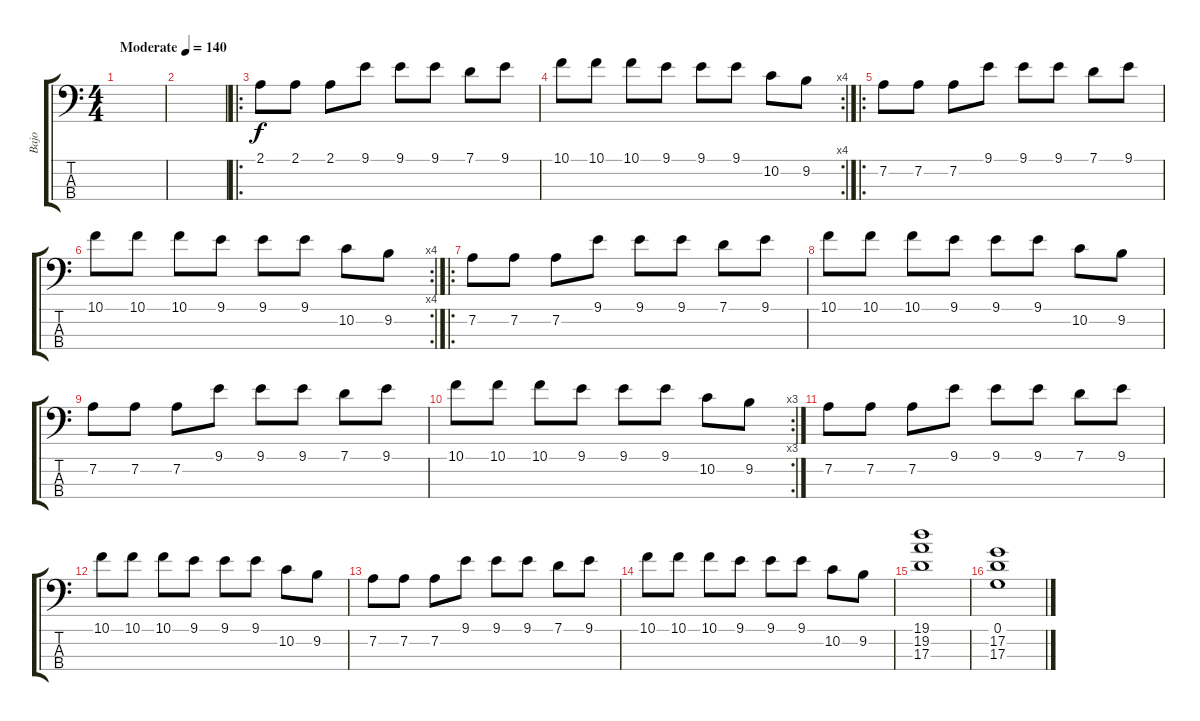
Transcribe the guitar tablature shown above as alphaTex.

\track ("Bajo" "Bajo") {instrument electricbassfinger}
\staff {score tabs}
\tuning (G2 D2 A1 E1) {hide}
\ts (4 4)
\tempo (140 "Moderate")
\clef f4
\ks c
|
|
\ro
2.1.8 2.1.8 2.1.8 9.1.8 9.1.8 9.1.8 7.1.8 9.1.8 |
\rc 4
10.1.8 10.1.8 10.1.8 9.1.8 9.1.8 9.1.8 10.2.8 9.2.8 |
\ro
7.2.8 7.2.8 7.2.8 9.1.8 9.1.8 9.1.8 7.1.8 9.1.8 |
\rc 4
10.1.8 10.1.8 10.1.8 9.1.8 9.1.8 9.1.8 10.2.8 9.2.8 |
\ro
7.2.8 7.2.8 7.2.8 9.1.8 9.1.8 9.1.8 7.1.8 9.1.8 |
10.1.8 10.1.8 10.1.8 9.1.8 9.1.8 9.1.8 10.2.8 9.2.8 |
7.2.8 7.2.8 7.2.8 9.1.8 9.1.8 9.1.8 7.1.8 9.1.8 |
\rc 3
10.1.8 10.1.8 10.1.8 9.1.8 9.1.8 9.1.8 10.2.8 9.2.8 |
7.2.8 7.2.8 7.2.8 9.1.8 9.1.8 9.1.8 7.1.8 9.1.8 |
10.1.8 10.1.8 10.1.8 9.1.8 9.1.8 9.1.8 10.2.8 9.2.8 |
7.2.8 7.2.8 7.2.8 9.1.8 9.1.8 9.1.8 7.1.8 9.1.8 |
10.1.8 10.1.8 10.1.8 9.1.8 9.1.8 9.1.8 10.2.8 9.2.8 |
(19.1 19.2 17.3).1 |
(0.1 17.2 17.3).1
